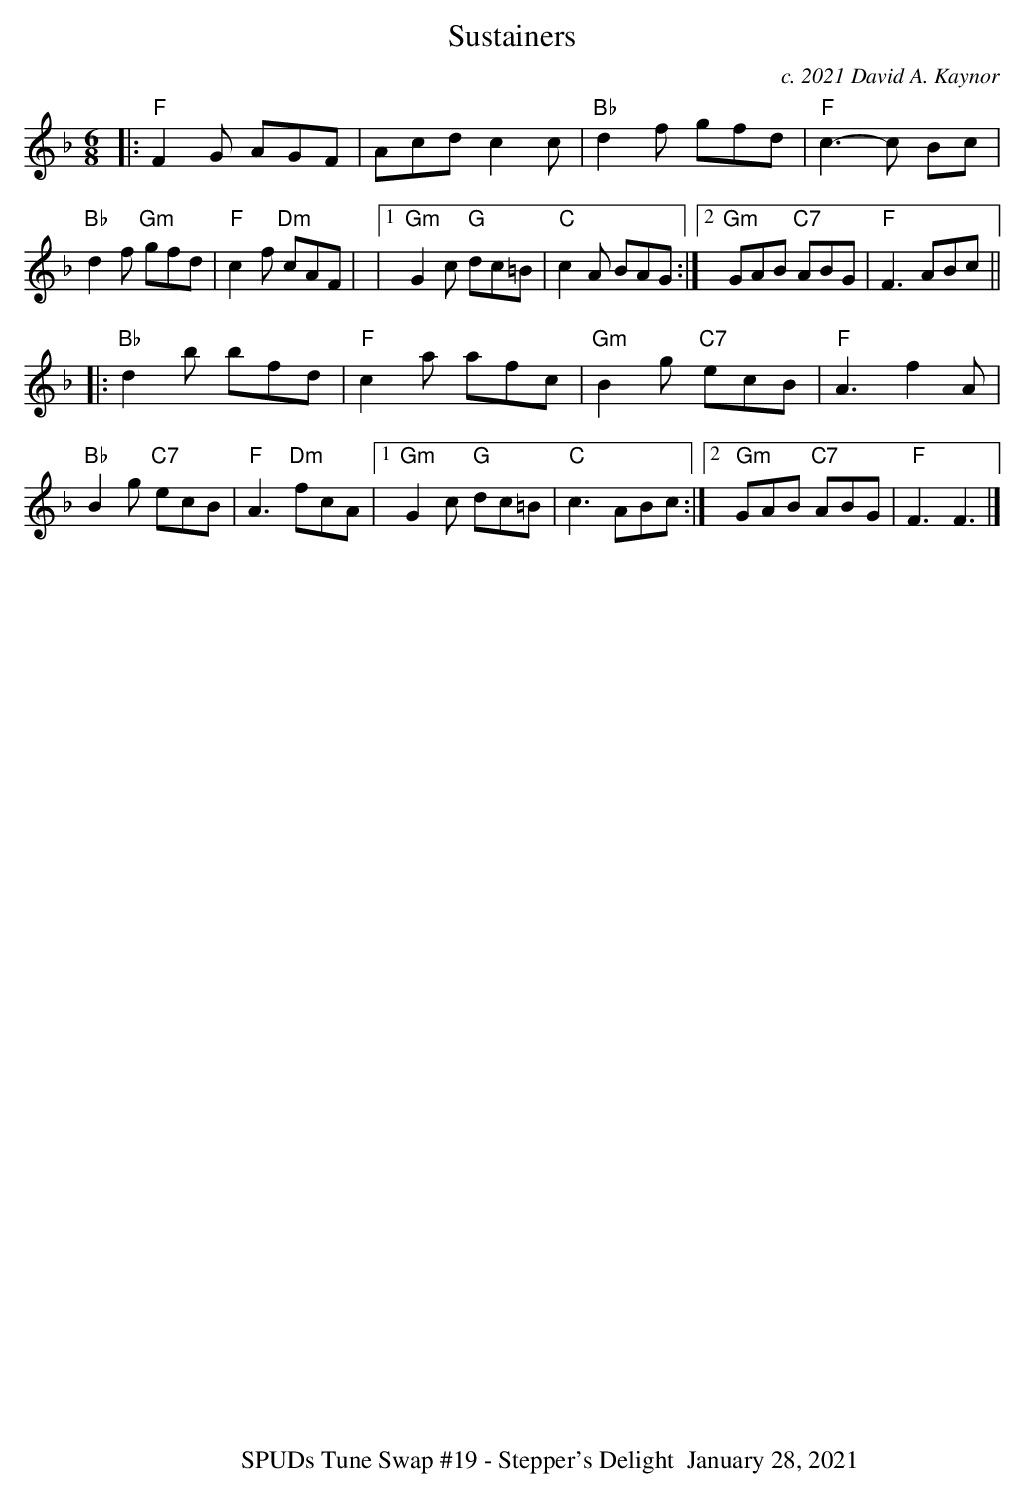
X:1
T:Sustainers
C:c. 2021 David A. Kaynor
M:6/8
L:1/8
K:F
|:"F"F2G AGF |Acd c2c |"Bb" d2f gfd |"F"c3-c Bc|
"Bb" d2f "Gm" gfd | "F"c2f "Dm"cAF | |1 "Gm" G2c "G" dc=B |\
"C"c2A BAG:|2"Gm"GAB "C7"ABG | "F"F3ABc ||
|:"Bb" d2b bfd|"F"c2a afc|"Gm"B2g "C7"ecB|"F"A3 f2A |
"Bb"B2g "C7"ecB | "F"A3 "Dm"fcA |1"Gm"G2c "G" dc=B | \
"C"c3ABc :|2" Gm"GAB "C7" ABG | " F"F3F3|]
